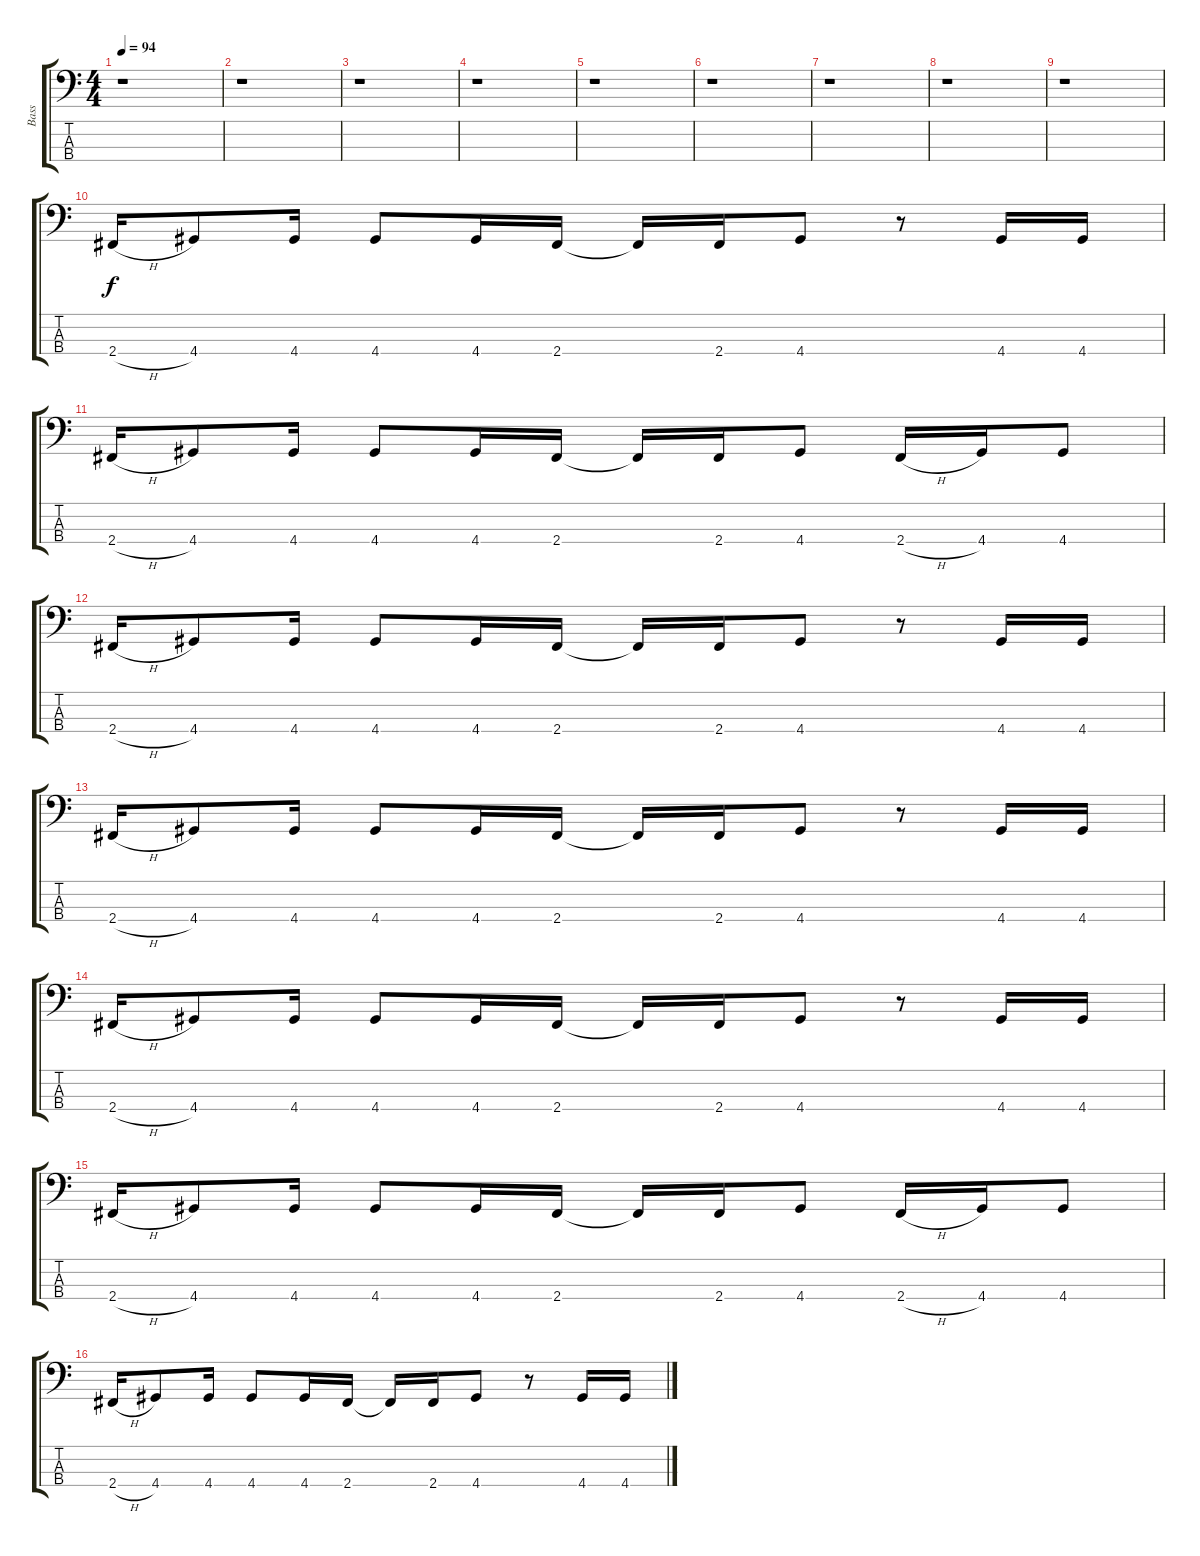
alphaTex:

\track ("Bass" "Bass") {instrument electricbassfinger}
\staff {score tabs}
\tuning (G2 D2 A1 E1) {hide}
\ts (4 4)
\tempo 94
\clef f4
\ks c
r.1{dy f} |
r.1 |
r.1 |
r.1 |
r.1 |
r.1 |
r.1 |
r.1 |
r.1 |
2.4{h}.16 4.4.8 4.4.16 4.4.8 4.4.16 2.4.16 2.4{t}.16 2.4.16 4.4.8 r.8 4.4.16 4.4.16 |
2.4{h}.16 4.4.8 4.4.16 4.4.8 4.4.16 2.4.16 2.4{t}.16 2.4.16 4.4.8 2.4{h}.16 4.4.16 4.4.8 |
2.4{h}.16 4.4.8 4.4.16 4.4.8 4.4.16 2.4.16 2.4{t}.16 2.4.16 4.4.8 r.8 4.4.16 4.4.16 |
2.4{h}.16 4.4.8 4.4.16 4.4.8 4.4.16 2.4.16 2.4{t}.16 2.4.16 4.4.8 r.8 4.4.16 4.4.16 |
2.4{h}.16 4.4.8 4.4.16 4.4.8 4.4.16 2.4.16 2.4{t}.16 2.4.16 4.4.8 r.8 4.4.16 4.4.16 |
2.4{h}.16 4.4.8 4.4.16 4.4.8 4.4.16 2.4.16 2.4{t}.16 2.4.16 4.4.8 2.4{h}.16 4.4.16 4.4.8 |
2.4{h}.16 4.4.8 4.4.16 4.4.8 4.4.16 2.4.16 2.4{t}.16 2.4.16 4.4.8 r.8 4.4.16 4.4.16
